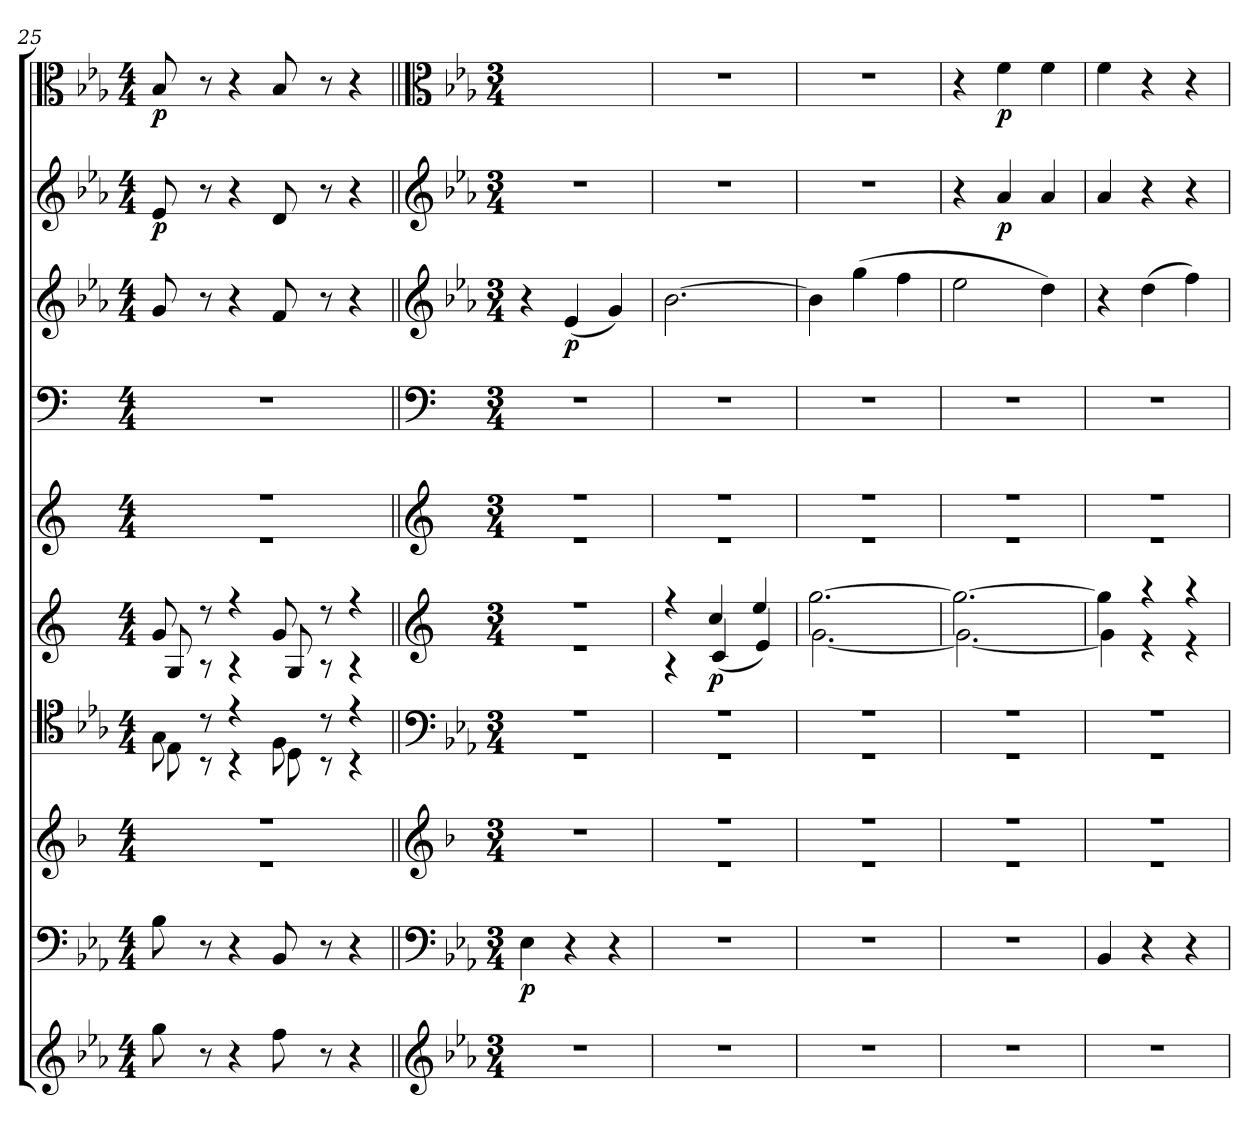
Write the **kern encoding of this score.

**kern	**kern	**dynam	**kern	**kern	**kern	**dynam	**kern	**kern	**kern	**dynam	**kern	**dynam	**kern	**dynam
*part10	*part9	*part9	*part8	*part7	*part6	*part6	*part5	*part4	*part3	*part3	*part2	*part2	*part1	*part1
*staff10	*staff9	*staff9	*staff8	*staff7	*staff6	*staff6	*staff5	*staff4	*staff3	*staff3	*staff2	*staff2	*staff1	*staff1
*clefG2	*clefF4	*	*clefG2	*clefC4	*clefG2	*	*clefG2	*clefF4	*clefG2	*	*clefG2	*	*clefC3	*
*k[b-e-a-]	*k[b-e-a-]	*	*k[b-]	*k[b-e-a-]	*k[]	*	*k[]	*k[]	*k[b-e-a-]	*	*k[b-e-a-]	*	*k[b-e-a-]	*
*c:	*c:	*	*	*c:	*	*	*	*	*c:	*	*c:	*	*c:	*
*M4/4	*M4/4	*	*M4/4	*M4/4	*M4/4	*	*M4/4	*M4/4	*M4/4	*	*M4/4	*	*M4/4	*
=25	=25	=25	=25	=25	=25	=25	=25	=25	=25	=25	=25	=25	=25	=25
*	*	*	*^	*^	*^	*	*^	*	*	*	*	*	*	*
8gg\	8B-\	.	1r	1r	8G\	8E-\	8g/	8G/	.	1r	1r	1r	8g/	.	8e-/	p	8B-/	p
8r	8r	.	.	.	8r	8r	8r	8r	.	.	.	.	8r	.	8r	.	8r	.
4r	4r	.	.	.	4r	4r	4r	4r	.	.	.	.	4r	.	4r	.	4r	.
8ff\	8BB-/	.	.	.	8F\	8D\	8g/	8G/	.	.	.	.	8f/	.	8d/	.	8B-/	.
8r	8r	.	.	.	8r	8r	8r	8r	.	.	.	.	8r	.	8r	.	8r	.
4r	4r	.	.	.	4r	4r	4r	4r	.	.	.	.	4r	.	4r	.	4r	.
*	*	*	*v	*v	*	*	*	*	*	*	*	*	*	*	*	*	*	*
=26||	=26||	=26||	=26||	=26||	=26||	=26||	=26||	=26||	=26||	=26||	=26||	=26||	=26||	=26||	=26||	=26||	=26||
*clefG2	*clefF4	*	*clefG2	*clefF4	*	*clefG2	*	*	*clefG2	*	*clefF4	*clefG2	*	*clefG2	*	*clefC3	*
*k[b-e-a-]	*k[b-e-a-]	*	*k[b-]	*k[b-e-a-]	*	*k[]	*	*	*k[]	*	*k[]	*k[b-e-a-]	*	*k[b-e-a-]	*	*k[b-e-a-]	*
*c:	*c:	*	*	*c:	*	*	*	*	*	*	*	*c:	*	*c:	*	*c:	*
*M3/4	*M3/4	*	*M3/4	*M3/4	*	*M3/4	*	*	*M3/4	*	*M3/4	*M3/4	*	*M3/4	*	*M3/4	*
2.r	4E-\	p	2.r	2.r	2.r	2.r	2.r	.	2.r	2.r	2.r	4r	.	2.r	.	2ryy	.
.	4r	.	.	.	.	.	.	.	.	.	.	(4e-/	p	.	.	.	.
.	4r	.	.	.	.	.	.	.	.	.	.	4g/)	.	.	.	4ryy	.
=27	=27	=27	=27	=27	=27	=27	=27	=27	=27	=27	=27	=27	=27	=27	=27	=27	=27
*	*	*	*^	*	*	*	*	*	*	*	*	*	*	*	*	*	*
2.r	2.r	.	2.r	2.r	2.r	2.r	4r	4r	.	2.r	2.r	2.r	[2.b-\	.	2.r	.	2.r	.
.	.	.	.	.	.	.	4cc/	(4c/	p	.	.	.	.	.	.	.	.	.
.	.	.	.	.	.	.	4ee/	4e/)	.	.	.	.	.	.	.	.	.	.
=28	=28	=28	=28	=28	=28	=28	=28	=28	=28	=28	=28	=28	=28	=28	=28	=28	=28	=28
2.r	2.r	.	2.r	2.r	2.r	2.r	[2.gg\	[2.g\	.	2.r	2.r	2.r	4b-\]	.	2.r	.	2.r	.
.	.	.	.	.	.	.	.	.	.	.	.	.	(4gg\	.	.	.	.	.
.	.	.	.	.	.	.	.	.	.	.	.	.	4ff\	.	.	.	.	.
=29	=29	=29	=29	=29	=29	=29	=29	=29	=29	=29	=29	=29	=29	=29	=29	=29	=29	=29
2.r	2.r	.	2.r	2.r	2.r	2.r	2.gg\_	2.g\_	.	2.r	2.r	2.r	2ee-\	.	4r	.	4r	.
.	.	.	.	.	.	.	.	.	.	.	.	.	.	.	4a-/	p	4f\	p
.	.	.	.	.	.	.	.	.	.	.	.	.	4dd\)	.	4a-/	.	4f\	.
=30	=30	=30	=30	=30	=30	=30	=30	=30	=30	=30	=30	=30	=30	=30	=30	=30	=30	=30
2.r	4BB-/	.	2.r	2.r	2.r	2.r	4gg\]	4g\]	.	2.r	2.r	2.r	4r	.	4a-/	.	4f\	.
.	4r	.	.	.	.	.	4r	4r	.	.	.	.	(4dd\	.	4r	.	4r	.
.	4r	.	.	.	.	.	4r	4r	.	.	.	.	4ff\)	.	4r	.	4r	.
*	*	*	*v	*v	*	*	*v	*v	*	*v	*v	*	*	*	*	*	*	*
*	*	*	*	*v	*v	*	*	*	*	*	*	*	*	*	*
=	=	=	=	=	=	=	=	=	=	=	=	=	=	=
*-	*-	*-	*-	*-	*-	*-	*-	*-	*-	*-	*-	*-	*-	*-
